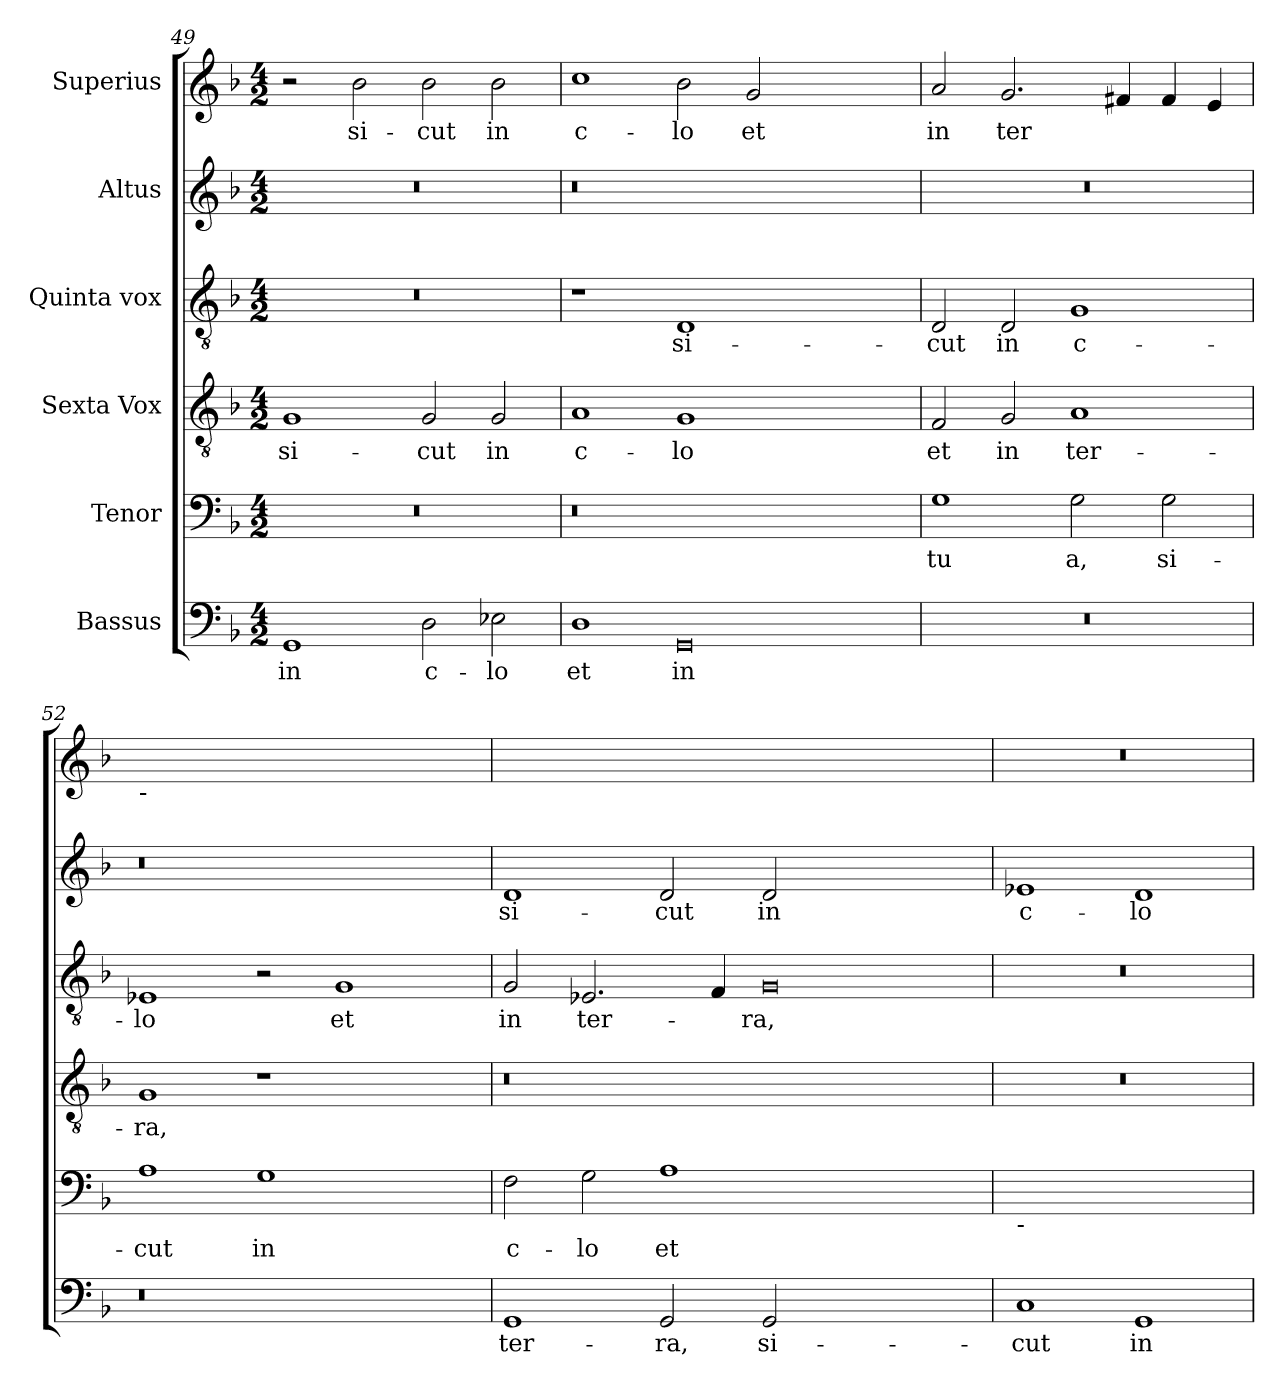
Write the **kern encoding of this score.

**kern	**text	**kern	**text	**kern	**text	**kern	**text	**kern	**text	**kern	**text
*part6	*part6	*part5	*part5	*part4	*part4	*part3	*part3	*part2	*part2	*part1	*part1
*staff6	*staff6	*staff5	*staff5	*staff4	*staff4	*staff3	*staff3	*staff2	*staff2	*staff1	*staff1
*I"Bassus	*	*I"Tenor	*	*I"Sexta Vox	*	*I"Quinta vox	*	*I"Altus	*	*I"Superius	*
*clefF4	*	*clefF4	*	*clefGv2	*	*clefGv2	*	*clefG2	*	*clefG2	*
*k[b-]	*	*k[b-]	*	*k[b-]	*	*k[b-]	*	*k[b-]	*	*k[b-]	*
*F:	*	*F:	*	*F:	*	*F:	*	*F:	*	*F:	*
*M4/2	*	*M4/2	*	*M4/2	*	*M4/2	*	*M4/2	*	*M4/2	*
=49	=49	=49	=49	=49	=49	=49	=49	=49	=49	=49	=49
!	!LO:LY:b	!	!	!	!LO:LY:b	!	!	!	!	!	!
1GG	in	0r	.	1G	si-	0r	.	0r	.	2r	.
!	!	!	!	!	!	!	!	!	!	!	!LO:LY:b
.	.	.	.	.	.	.	.	.	.	2b-\	si-
!	!LO:LY:b	!	!	!	!LO:LY:b	!	!	!	!	!	!LO:LY:b
2D\	c-	.	.	2G/	-cut	.	.	.	.	2b-\	-cut
!	!LO:LY:b	!	!	!	!LO:LY:b	!	!	!	!	!	!LO:LY:b
2E-X\	-lo	.	.	2G/	in	.	.	.	.	2b-\	in
=50	=50	=50	=50	=50	=50	=50	=50	=50	=50	=50	=50
!	!LO:LY:b	!	!	!	!LO:LY:b	!	!	!	!	!	!LO:LY:b
1D	et	0r	.	1A	c-	1r	.	0r	.	1cc	c-
!	!LO:LY:b	!	!	!	!LO:LY:b	!	!LO:LY:b	!	!	!	!LO:LY:b
0GG	in	.	.	1G	-lo	1D	si-	.	.	2b-\	-lo
!	!	!	!	!	!	!	!	!	!	!	!LO:LY:b
.	.	.	.	.	.	.	.	.	.	2g/	et
.	.	1ryy	.	1ryy	.	1ryy	.	1ryy	.	1ryy	.
!!LO:LB:g=z
=51	=51	=51	=51	=51	=51	=51	=51	=51	=51	=51	=51
!	!	!	!LO:LY:b	!	!LO:LY:b	!	!LO:LY:b	!	!	!	!LO:LY:b
0r	.	1G	tu	2F/	et	2D/	-cut	0r	.	2a/	in
!	!	!	!	!	!LO:LY:b	!	!LO:LY:b	!	!	!	!LO:LY:b
.	.	.	.	2G/	in	2D/	in	.	.	2.g/	ter
!	!	!	!LO:LY:b	!	!LO:LY:b	!	!LO:LY:b	!	!	!	!
.	.	2G\	a,	1A	ter-	1G	c-	.	.	.	.
.	.	.	.	.	.	.	.	.	.	4f#/	.
!	!	!	!LO:LY:b	!	!	!	!	!	!	!	!
.	.	2G\	si-	.	.	.	.	.	.	4f#/	.
.	.	.	.	.	.	.	.	.	.	4e/	.
=52	=52	=52	=52	=52	=52	=52	=52	=52	=52	=52	=52
!	!	!	!	!	!	!	!	!	!	!LO:TX:b:t=-	!
!	!	!	!LO:LY:b	!	!LO:LY:b	!	!LO:LY:b	!	!	!	!LO:LY:b
0r	.	1A	-cut	1G	-ra,	1E-	-lo	0r	.	[0gyy	ra,
!	!	!	!LO:LY:b	!	!	!	!	!	!	!	!
.	.	1G	in	1r	.	2r	.	.	.	.	.
!	!	!	!	!	!	!	!LO:LY:b	!	!	!	!
.	.	.	.	.	.	1G	et	.	.	.	.
2ryy	.	2ryy	.	2ryy	.	.	.	2ryy	.	2ryy	.
=53	=53	=53	=53	=53	=53	=53	=53	=53	=53	=53	=53
!	!LO:LY:b	!	!LO:LY:b	!	!	!	!LO:LY:b	!	!LO:LY:b	!	!
1GG	ter-	2F\	c-	0r	.	2G/	in	1d	si-	1gyy_	.
!	!	!	!LO:LY:b	!	!	!	!LO:LY:b	!	!	!	!
.	.	2G\	-lo	.	.	2.E-/	ter-	.	.	.	.
!	!LO:LY:b	!	!LO:LY:b	!	!	!	!	!	!LO:LY:b	!	!
2GG/	-ra,	1A	et	.	.	.	.	2d/	-cut	2g/yy_	.
.	.	.	.	.	.	4F/	.	.	.	.	.
!	!LO:LY:b	!	!	!	!	!	!LO:LY:b	!	!LO:LY:b	!	!
2GG/	si-	.	.	.	.	0G	-ra,	2d/	in	2g/yy]	.
1.ryy	.	1.ryy	.	1.ryy	.	.	.	1.ryy	.	1.ryy	.
=54	=54	=54	=54	=54	=54	=54	=54	=54	=54	=54	=54
!	!	!LO:TX:b:t=-	!	!	!	!	!	!	!	!	!
!	!LO:LY:b	!	!LO:LY:b	!	!	!	!	!	!LO:LY:b	!	!
1C	-cut	[0Gyy	in	0r	.	0r	.	1e-	c-	0r	.
!	!LO:LY:b	!	!	!	!	!	!	!	!LO:LY:b	!	!
1GG	in	.	.	.	.	.	.	1d	-lo	.	.
=	=	=	=	=	=	=	=	=	=	=	=
*-	*-	*-	*-	*-	*-	*-	*-	*-	*-	*-	*-
